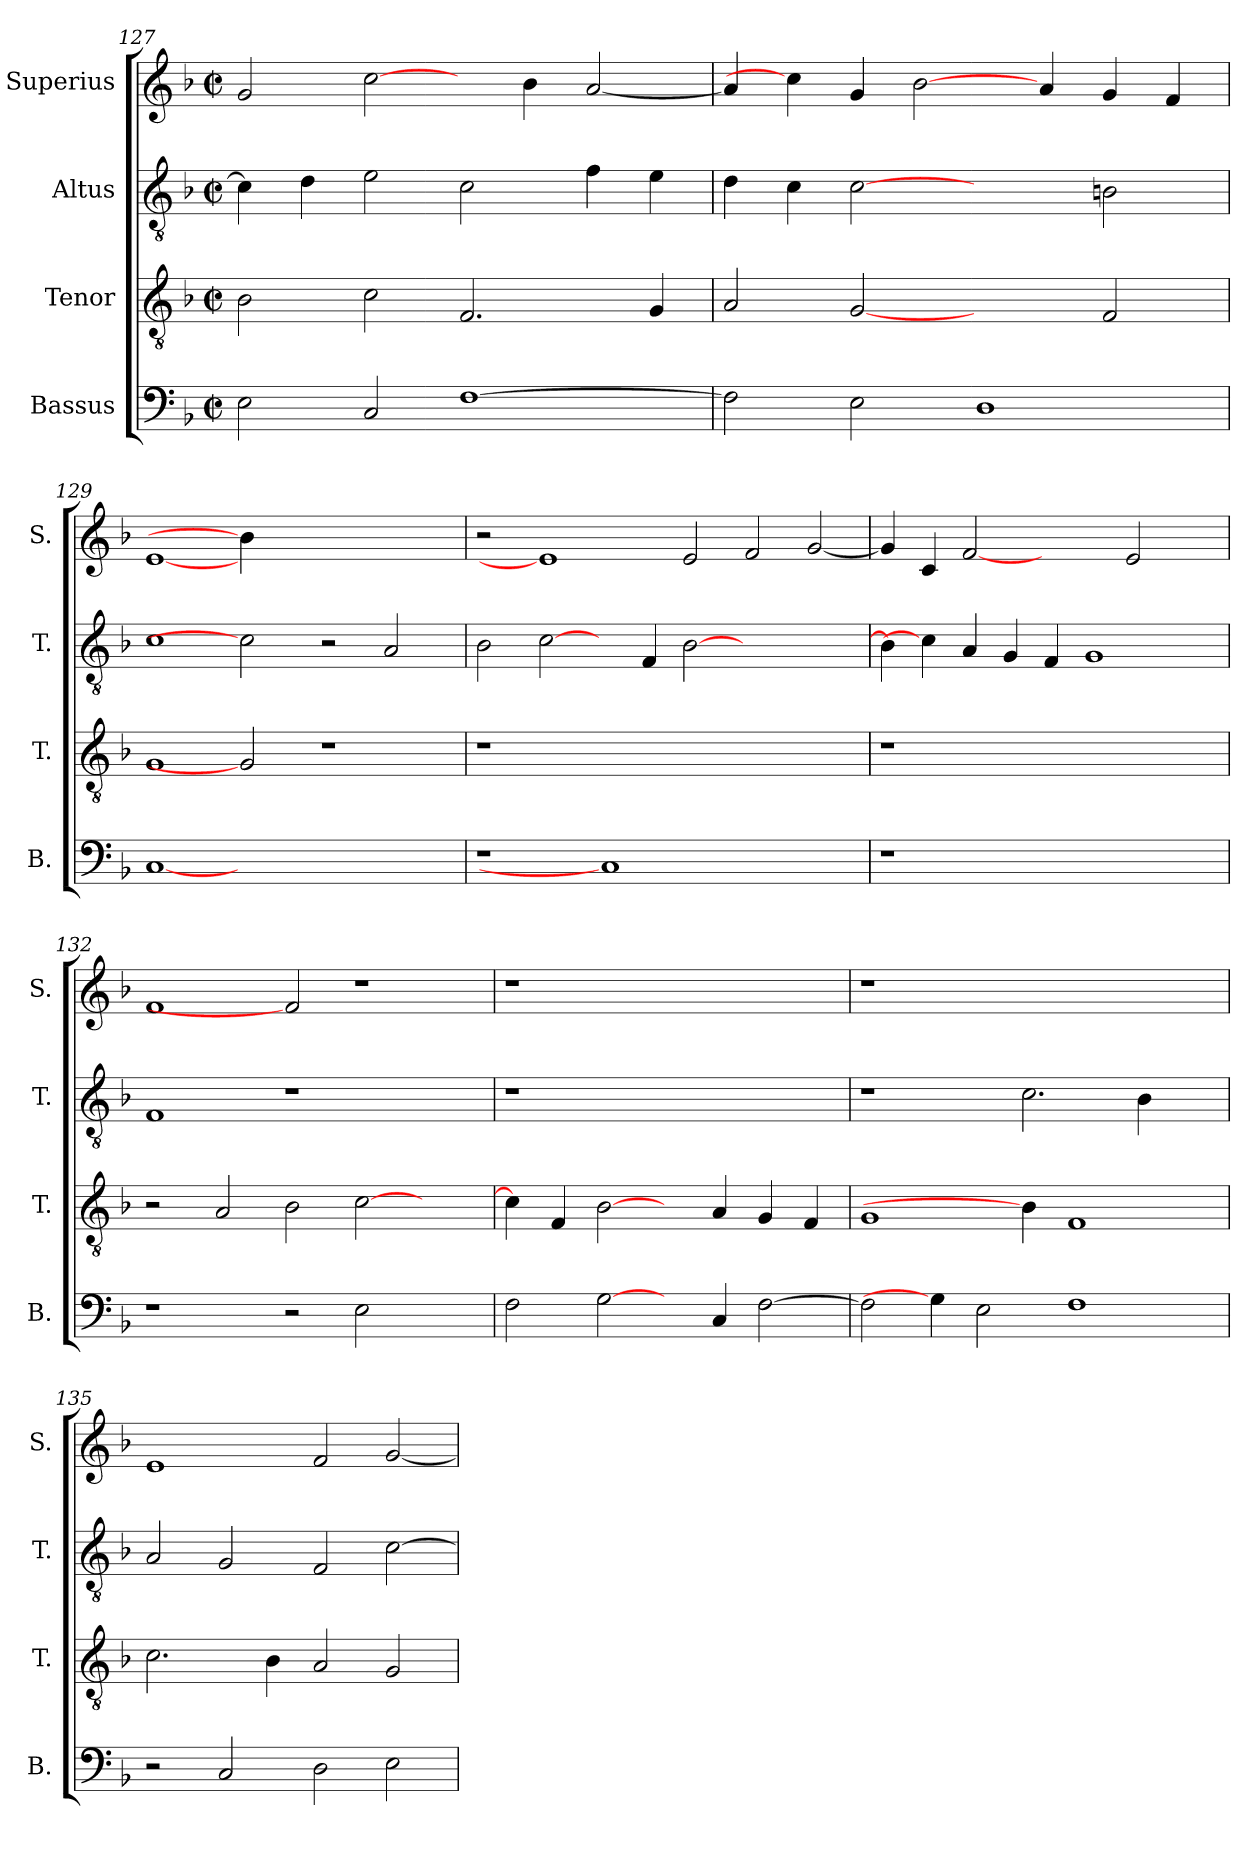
**kern	**kern	**kern	**kern
*part4	*part3	*part2	*part1
*staff4	*staff3	*staff2	*staff1
*I"Bassus	*I"Tenor	*I"Altus	*I"Superius
*I'B.	*I'T.	*I'T.	*I'S.
*clefF4	*clefGv2	*clefGv2	*clefG2
*	*ITrd7c12	*ITrd7c12	*
*k[b-]	*k[b-]	*k[b-]	*k[b-]
*F:	*F:	*F:	*F:
*M2/2	*M2/2	*M2/2	*M2/2
*met(c|)	*met(c|)	*met(c|)	*met(c|)
=127	=127	=127	=127
2Ei\	2BB-i\	4Ci\]	2gi/
.	.	4Di\	.
2Ci/	2Ci\	2Ei\	[2cci\
[>1Fi	2.FFi/	2Ci\	4ryy
.	.	.	4b-i\
.	.	4Fi\	[<2ai/
.	4GGi/	4Ei\	.
!!LO:PB:g=z
=128	=128	=128	=128
2Fi\]	2AAi/	4Di\	4ai/]
.	.	4Ci\	4cci\]
2Ei\	[2GGi	[2Ci	4gi/
.	.	.	[2b-i\
1Di	2ryy	2ryy	.
.	.	.	4ai/
.	2FFi/	2BBni\	4gi/
.	.	.	4fi/
=129	=129	=129	=129
[1Ci	1GGi	1Ci	[1ei
1.ryy	2GGi]	2Ci]	4b-i\]
.	.	.	1ryy
.	1r	2r	.
.	.	2AAi/	.
.	.	.	4ryy
=130	=130	=130	=130
!LO:N:vis=1	!LO:N:vis=1	!	!
1r	1r	2BB-i\	2r
.	.	[2Ci\	1ei]
1Ci]	0ryy	4ryy	.
.	.	4FFi/	.
.	.	[>2BB-i\	2ei/
1ryy	.	1ryy	2fi/
.	.	.	[<2gi/
=131	=131	=131	=131
!LO:N:vis=1	!LO:N:vis=1	!	!
1r	1r	4BB-i\]	4gi/]
.	.	4Ci\]	4ci/
.	.	4AAi/	[2fi
.	.	4GGi/	.
1ryy	1ryy	4FFi/	2ryy
.	.	1GGi	.
.	.	.	2ei/
4ryy	4ryy	.	4ryy
=132	=132	=132	=132
1r	2r	1FFi	1fi
.	2AAi/	.	.
2r	2BB-i\	1r	2fi]
2Ei\	[>2Ci\	.	1r
2ryy	2ryy	2ryy	.
!!LO:LB:g=z
=133	=133	=133	=133
!	!	!LO:N:vis=1	!LO:N:vis=1
2Fi\	4Ci\]	1r	1r
.	4FFi/	.	.
[2Gi\	[2BB-i\	.	.
4ryy	4ryy	1ryy	1ryy
4Ci/	4AAi/	.	.
[>2Fi\	4GGi/	.	.
.	4FFi/	.	.
=134	=134	=134	=134
!	!	!	!LO:N:vis=1
2Fi\]	1GGi	1r	1r
4Gi\]	.	.	.
2Ei\	.	.	.
.	4BB-i\]	2.Ci\	1ryy
1Fi	1FFi	.	.
.	.	4BB-i\	.
.	.	4ryy	4ryy
=135	=135	=135	=135
2r	2.Ci\	2AAi/	1ei
2Ci/	.	2GGi/	.
.	4BB-i\	.	.
2Di\	2AAi/	2FFi/	2fi/
2Ei\	2GGi/	[>2Ci\	[<2gi/
=	=	=	=
*-	*-	*-	*-
